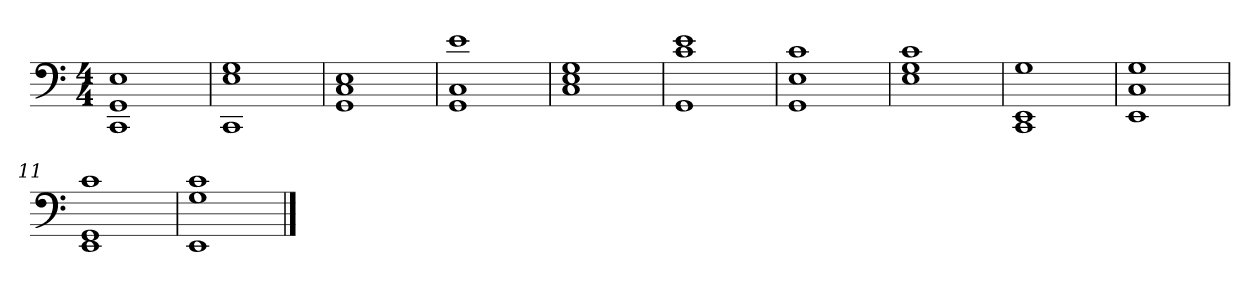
**kern
*part1
*staff1
*clefF4
*k[]
*M4/4
=1
1CC 1GG 1E
=2
1CC 1E 1G
=3
1GG 1C 1E
=4
1GG 1C 1e
=5
1C 1E 1G
=6
1GG 1c 1e
=7
1GG 1E 1c
=8
1E 1G 1c
=9
1CC 1EE 1G
=10
1EE 1C 1G
=11
1EE 1GG 1c
=12
1EE 1G 1c
==
*-
